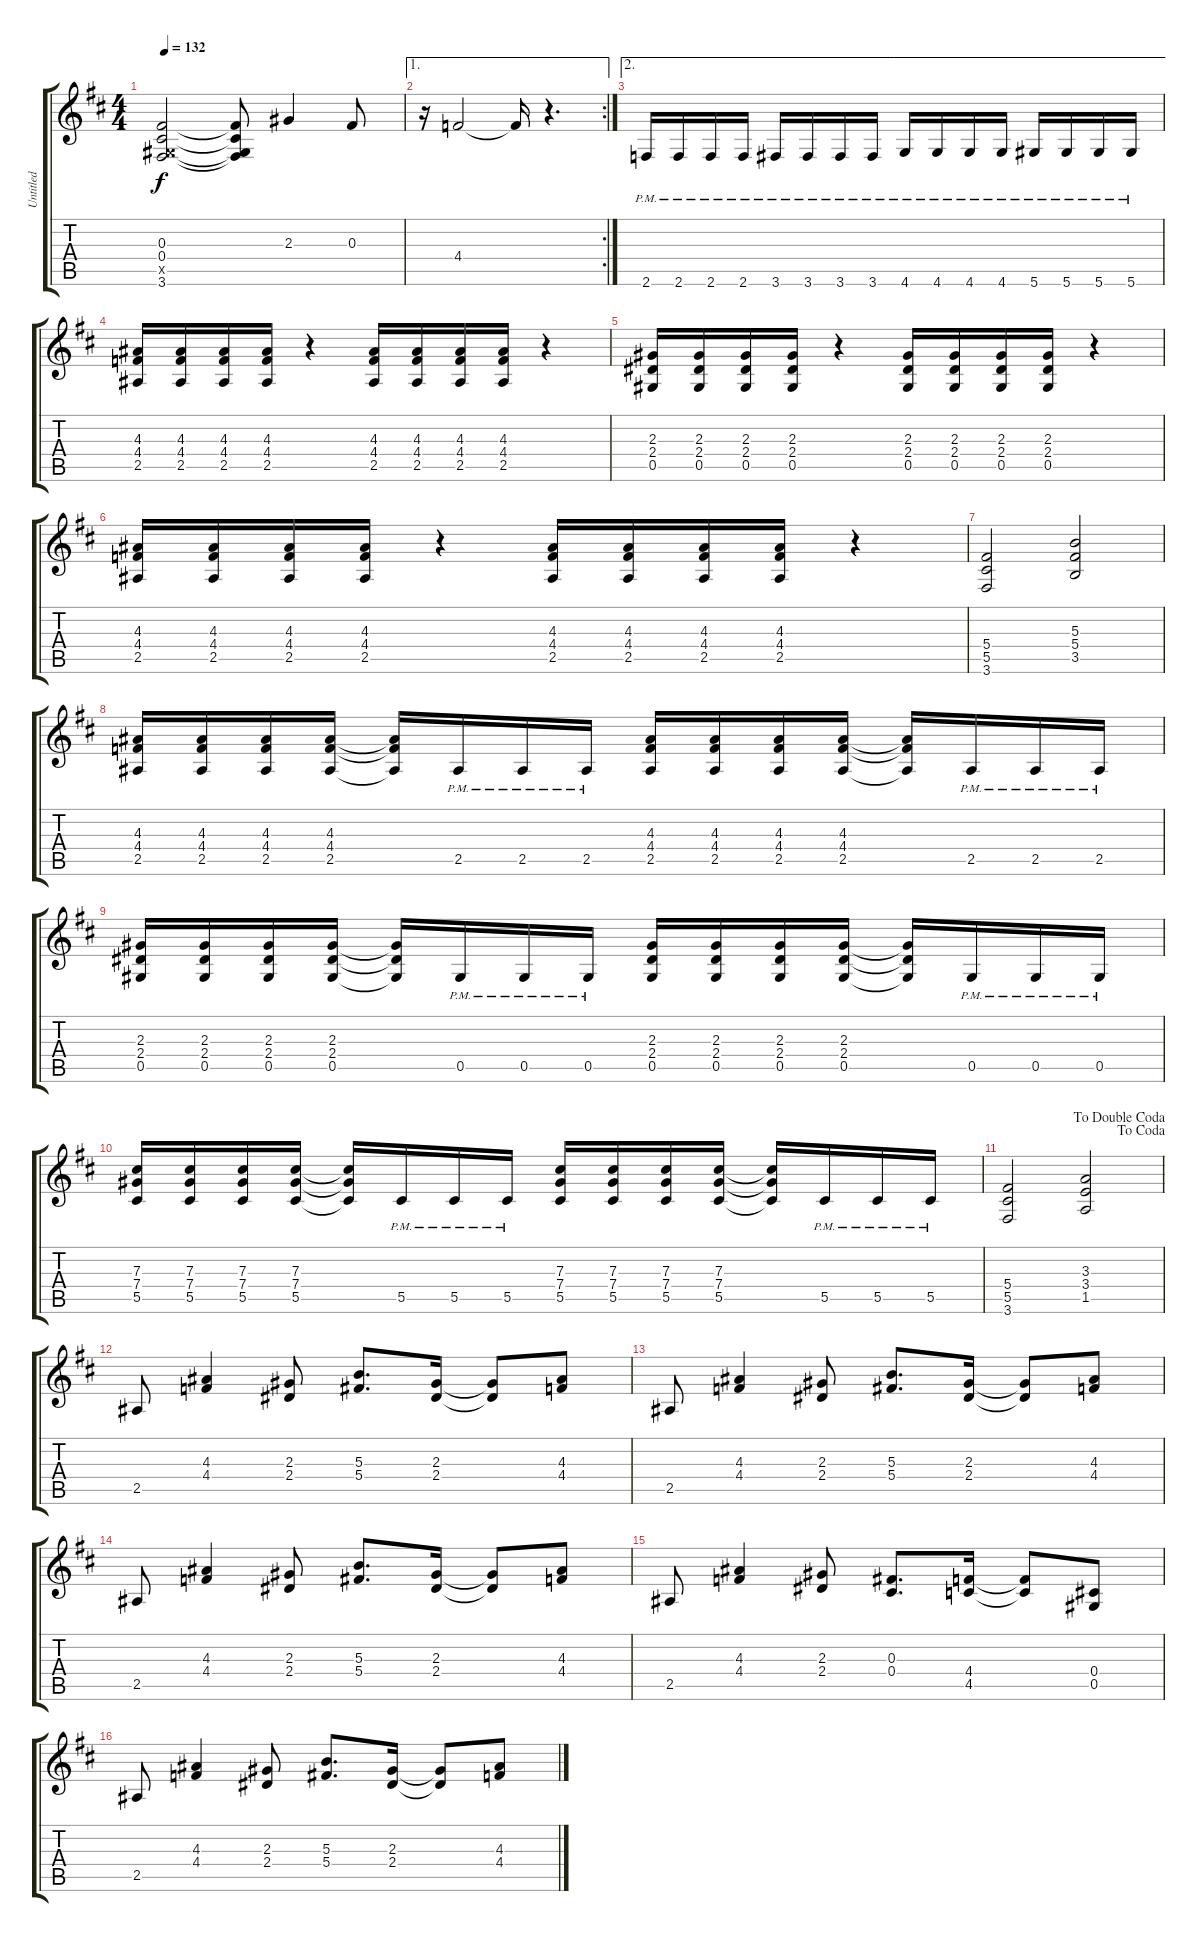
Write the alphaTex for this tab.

\track ("Untitled" "Untitled") {instrument distortionguitar}
\staff {score tabs}
\tuning (Eb4 Bb3 Gb3 Db3 Ab2 Eb2) {hide}
\ts (4 4)
\tempo 132
\clef g2
\ks d
(0.3 0.4 0.5{x} 3.6).2{dy f} (0.3{t} 0.4{t} 0.5{t} 3.6{t}).8 2.3.4 0.3.8 |
\ae 1
\rc 2
r.16 4.4.2 4.4{t}.16 r.4{d} |
\ae 2
2.6{pm}.16 2.6{pm}.16 2.6{pm}.16 2.6{pm}.16 3.6{pm}.16 3.6{pm}.16 3.6{pm}.16 3.6{pm}.16 4.6{pm}.16 4.6{pm}.16 4.6{pm}.16 4.6{pm}.16 5.6{pm}.16 5.6{pm}.16 5.6{pm}.16 5.6{pm}.16 |
(4.3 4.4 2.5).16 (4.3 4.4 2.5).16 (4.3 4.4 2.5).16 (4.3 4.4 2.5).16 r.4 (4.3 4.4 2.5).16 (4.3 4.4 2.5).16 (4.3 4.4 2.5).16 (4.3 4.4 2.5).16 r.4 |
(2.3 2.4 0.5).16 (2.3 2.4 0.5).16 (2.3 2.4 0.5).16 (2.3 2.4 0.5).16 r.4 (2.3 2.4 0.5).16 (2.3 2.4 0.5).16 (2.3 2.4 0.5).16 (2.3 2.4 0.5).16 r.4 |
(4.3 4.4 2.5).16 (4.3 4.4 2.5).16 (4.3 4.4 2.5).16 (4.3 4.4 2.5).16 r.4 (4.3 4.4 2.5).16 (4.3 4.4 2.5).16 (4.3 4.4 2.5).16 (4.3 4.4 2.5).16 r.4 |
(5.4 5.5 3.6).2 (5.3 5.4 3.5).2 |
(4.3 4.4 2.5).16 (4.3 4.4 2.5).16 (4.3 4.4 2.5).16 (4.3 4.4 2.5).16 (4.3{t} 4.4{t} 2.5{t}).16 2.5{pm}.16 2.5{pm}.16 2.5{pm}.16 (4.3 4.4 2.5).16 (4.3 4.4 2.5).16 (4.3 4.4 2.5).16 (4.3 4.4 2.5).16 (4.3{t} 4.4{t} 2.5{t}).16 2.5{pm}.16 2.5{pm}.16 2.5{pm}.16 |
(2.3 2.4 0.5).16 (2.3 2.4 0.5).16 (2.3 2.4 0.5).16 (2.3 2.4 0.5).16 (2.3{t} 2.4{t} 0.5{t}).16 0.5{pm}.16 0.5{pm}.16 0.5{pm}.16 (2.3 2.4 0.5).16 (2.3 2.4 0.5).16 (2.3 2.4 0.5).16 (2.3 2.4 0.5).16 (2.3{t} 2.4{t} 0.5{t}).16 0.5{pm}.16 0.5{pm}.16 0.5{pm}.16 |
(7.3 7.4 5.5).16 (7.3 7.4 5.5).16 (7.3 7.4 5.5).16 (7.3 7.4 5.5).16 (7.3{t} 7.4{t} 5.5{t}).16 5.5{pm}.16 5.5{pm}.16 5.5{pm}.16 (7.3 7.4 5.5).16 (7.3 7.4 5.5).16 (7.3 7.4 5.5).16 (7.3 7.4 5.5).16 (7.3{t} 7.4{t} 5.5{t}).16 5.5{pm}.16 5.5{pm}.16 5.5{pm}.16 |
\jump dacoda
\jump dadoublecoda
(5.4 5.5 3.6).2 (3.3 3.4 1.5).2 |
2.5.8 (4.3 4.4).4 (2.3 2.4).8 (5.3 5.4).8{d} (2.3 2.4).16 (2.3{t} 2.4{t}).8 (4.3 4.4).8 |
2.5.8 (4.3 4.4).4 (2.3 2.4).8 (5.3 5.4).8{d} (2.3 2.4).16 (2.3{t} 2.4{t}).8 (4.3 4.4).8 |
2.5.8 (4.3 4.4).4 (2.3 2.4).8 (5.3 5.4).8{d} (2.3 2.4).16 (2.3{t} 2.4{t}).8 (4.3 4.4).8 |
2.5.8 (4.3 4.4).4 (2.3 2.4).8 (0.3 0.4).8{d} (4.4 4.5).16 (4.4{t} 4.5{t}).8 (0.4 0.5).8 |
2.5.8 (4.3 4.4).4 (2.3 2.4).8 (5.3 5.4).8{d} (2.3 2.4).16 (2.3{t} 2.4{t}).8 (4.3 4.4).8
